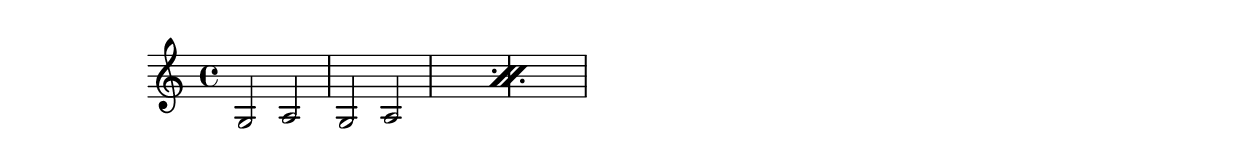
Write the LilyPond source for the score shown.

\version "2.1.7"


\header {
texidoc = "Percent repeats are not skipped, even when skipBars is set.  "
}

    \paper { raggedright= ##t }

\score {
     \context Staff <<
	\property Score.skipBars = ##t
	\notes {
	\repeat "percent" 2 { g2 a g a }
	}
     >>
}

